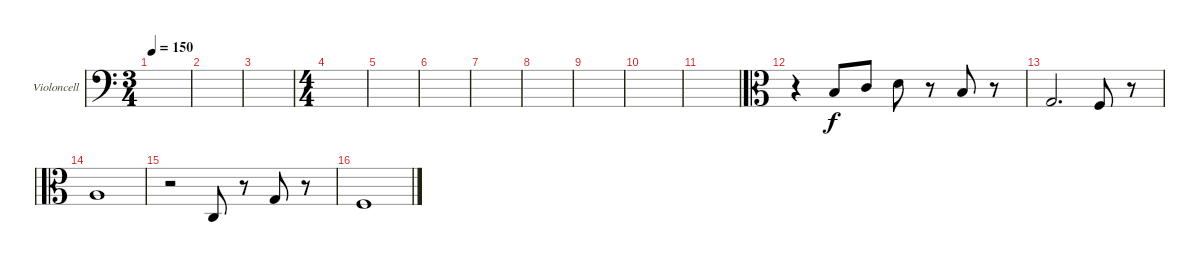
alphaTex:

\defaultSystemsLayout 4
\bracketExtendMode groupsimilarinstruments
\firstSystemTrackNameOrientation horizontal
\otherSystemsTrackNameOrientation horizontal
\track ("Violoncelle" "Violoncell") {instrument cello}
\staff {score}
\tuning (A3 D3 G2 C2)
\ts (3 4)
\tempo 150
\clef f4
\ks c
|
|
|
\ts (4 4)
|
|
|
|
|
|
|
|
\clef c3
r.4 2.1.8 3.1.8 5.1.8 r.8 2.1.8 r.8 |
5.2.2{d} 3.2.8 r.8 |
0.1.1 |
r.2 5.3.8 r.8 5.2.8 r.8 |
3.2.1
